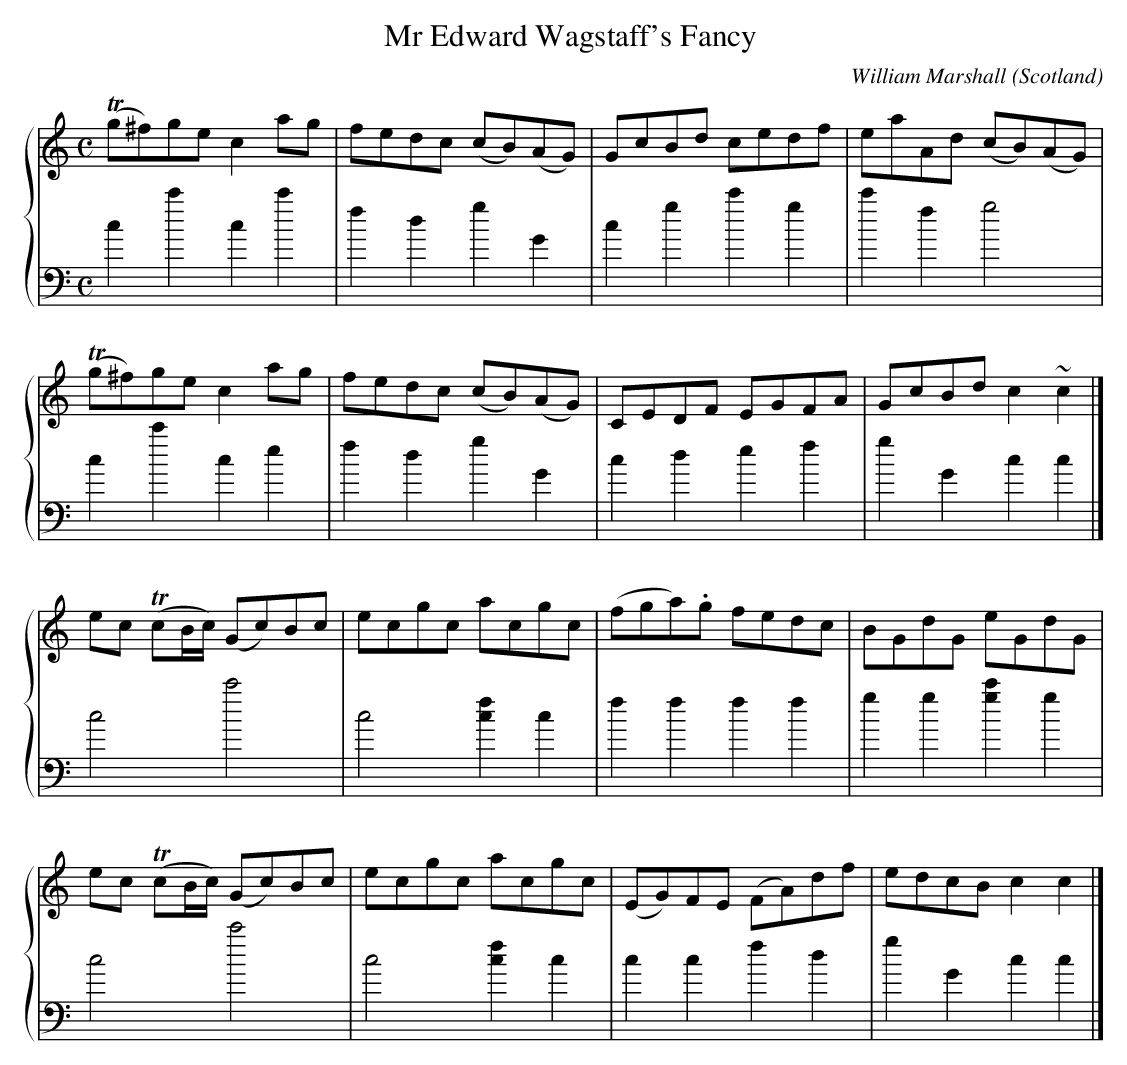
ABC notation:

X:1
T:Mr Edward Wagstaff's Fancy
C:William Marshall
L:1/8
M:C
O:Scotland
K:C
%%staves {1 2}
V:1
(!trill!g^f)ge c2 ag | fedc (cB)(AG) | GcBd cedf | eaAd (cB)(AG) |
(!trill!g^f)ge c2 ag | fedc (cB)(AG) | CEDF EGFA | GcBd c2 ~c2 |]
ec (!trill!cB/c/) (Gc)Bc | ecgc acgc | (fga).g fedc | BGdG eGdG |
ec (!trill!cB/c/) (Gc)Bc | ecgc acgc | (EG)FE (FA)df | edcB c2 c2 |]
V:2 clef=bass
L:1/4
cc'cc' | fdgG | cgc'g | c'fg2 | cc'ce | fdgG | cdef | gGcc |] \
c2c'2 | c2[cf]c | ffff | gg[gc']g | c2c'2 | c2[cf]c | ccfd | gGcc |]
